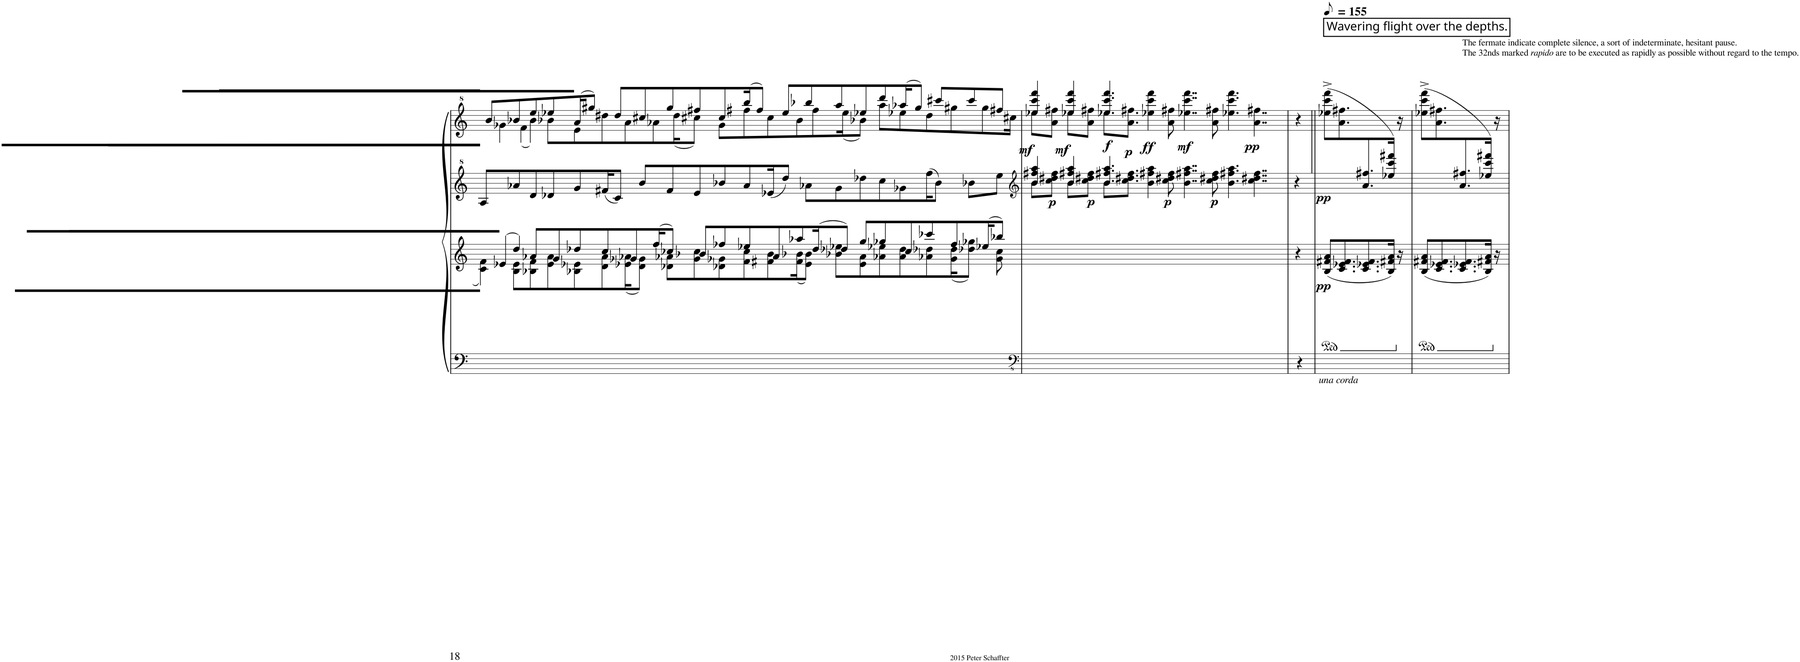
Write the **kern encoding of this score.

**kern	**kern	**kern	**kern	**dynam
*part1	*part1	*part1	*part1	*part1
*staff4	*staff3	*staff2	*staff1	*staff1/2/3/4
*I"Piano	*	*	*	*
*I'Pno.	*	*	*	*
!!LO:PB:g=z
*clefF4	*clefG2	*clefG^2	*clefG^2	*
*k[]	*k[]	*k[]	*k[]	*
*M6/8	*M6/8	*M6/8	*M6/8	*
=116	=116	=116	=116	=116
*	*^	*	*^	*
2.ryy	8c\ 8fn\	16aLL]	8an/L	8bbn/L	16cccKL]	.
.	.	16e-X/J	.	.	8gg-X\	.
.	8Bn\ 8en\L	8ddn/J	8aa-X/	8bb-X/	.	.
.	.	.	.	.	(16ffn\K	.
.	8B-X\ 8fn\	8a-X/L	8ddn/	8eeen/	8bbn\J)	.
.	8en\ 8an\	8gn/	8dd-X/	8eee-X/	8bb-X\L	.
.	8B-X\ 8e-X\	8dd-X/	8ggn/	(16aan/K	8een\	.
.	.	.	.	8ggg#X/J)	.	.
.	8dn\ 8an\	8ccn/	16ff#X/K	.	8ddd#X\	.
.	.	.	[16ccn/J	[16dddn/L	.	.
4ryy	16e-X\ 16a-X\K	8g-X/	16ryy	16ryy	8aan\	.
.	8dn\ 8gn\J	.	8bbn/L	8ccc#X/	.	.
.	.	16ffn/K	.	.	8aa-X\	.
.	8d-X\ 8a-X\L	8cc-X/J	8ffn/	8gggn/	.	.
.	.	.	.	.	(16dddn\K	.
.	8gn\ 8ccn\	8b-X/L	8een/	8fff#X/	8ccc#X\J)	.
.	8d-X\ 8g-X\	8ff-X/	8bb-X/	8cccn/	8ggn\L	.
.	8fn\ 8ccn\	8ee-X/	8aan/	(16bbbn/K	8fff#X\	.
.	.	.	.	8fffn/J)	.	.
.	8f#X\ 8bn\	8an/	16ee-X/K	.	8cccn\	.
.	.	.	8dddn/J	8eeen/L	.	.
.	16fn\ 16b-X\K	8aa-X/	.	.	8bbn\	.
.	8en\ 8bn\J	.	8aa-X\L	8bbb-X/	.	.
.	.	16ddn/K	.	.	8fffn\	.
.	8b-X\ 8ee-X\L	8dd-X/J	8ggn\	8aaan/	.	.
.	.	.	.	.	(16eeen\K	.
.	8en\ 8an\	8ggn/L	8ddd-X\	8eee-X/	8bb-X\J)	.
2ryy	8a-X\ 8ee-X\	8gg-X/	8cccn\	8ddddn/	8aaan\L	.
.	8an\ 8ddn\	8cc/	8gg-X\	(16aaa-X/K	8eee-X\	.
.	.	.	.	8gggn/J)	.	.
.	8a-X\ 8dd-X\	8ccc-X/	16fffn\K	.	8dddn\	.
.	.	.	8bbn\J	8cccc#X/L	.	.
.	16gn\ 16ddn\K	8ffn/	.	.	8ggg#X\	.
.	8dd-X\ 8gg-X\J	.	8bb-X\L	8ccccn/	.	.
8ryy	.	16ee-X/K	.	.	8gggn\	.
.	8gn\ 8ccn\	8bb-X/J	8eeen\J	8fff#X/J	.	.
16ryy	.	.	.	.	16ccc#X\Jk	.
*	*v	*v	*	*	*	*
=117	=117	=117	=117	=117	=117
*clefFv4	*	*clefG2	*	*	*
*	*	*^	*	*	*
!	!	!	!	!	!	!LO:DY:b
2.ryy	2.ryy	4b/ 4ff#X/ 4aa/	8b\L	4eee-X/ 4cccc/ 4ffff/	8eee-\L	mf
!	!	!	!	!	!	!LO:DY:b=2
.	.	.	8cc\ 8dd#X\ 8ffn\J	.	8aa\ 8fff#X\J	p
!	!	!	!	!	!	!LO:DY:b
.	.	16cc/J]	8b\L	16ddd/L]	8eee-\L	mf
.	.	4b/ 4ff#X/ 4aa/	.	4eee-X/ 4cccc/ 4ffff/	.	.
!	!	!	!	!	!	!LO:DY:b=2
.	.	.	8cc\ 8dd#X\ 8ffn\J	.	8aa\ 8fff#X\J	p
!	!	!	!	!	!	!LO:DY:b
.	.	.	8.b\L	.	8.eee-\L	f
.	.	[4b/ [4ff#X/ [4aa/	.	[4eee-X/ [4cccc/ [4ffff/	.	.
!	!	!	!	!	!	!LO:DY:b
.	.	.	[16cc\ [16dd#X\ [16ffn\J	.	[16aa\ [16fff#X\J	p
2.ryy	4ryy	.	8ryy	.	8ryy	.
.	.	16ryy	.	16ryy	.	.
!	!	!	!	!	!	!LO:DY:b
.	.	4b\ 4ff#X\ 4aa\	4ryy	4eee-X\ 4cccc\ 4ffff\	4ryy	ff
!	!	!	!	!	!	!LO:DY:b=2
.	.	8ryy	8cc\ 8dd#X\ 8ffn\	8ryy	8aa\ 8fff#X\	p
!	!	!	!	!	!	!LO:DY:b
.	.	4..b\ 4..ff#X\ 4..aa\	4..ryy	4..eee-X\ 4..cccc\ 4..ffff\	4..ryy	mf
2ryy	.	.	.	.	.	.
!	!	!	!	!	!	!LO:DY:b=2
.	.	8ryy	8cc\ 8dd#X\ 8ff#\	8ryy	8aa\ 8fff#X\	p
.	.	4.b\ 4.ff#X\ 4.aa\	4.ryy	4.eee-X\ 4.cccc\ 4.ffff\	4.ryy	.
2ryy	2ryy	.	.	.	.	.
!	!	!	!	!	!	!LO:DY:b
.	.	4..ryy	4..cc\ 4..dd#X\ 4..ffn\	4..ryy	4..aa\ 4..fff#X\	pp
8ryy	8ryy	.	.	.	.	.
*	*	*v	*v	*	*	*
*	*	*	*v	*v	*
=118	=118	=118	=118	=118
4r	4r	4r	4r	.
2.ryy	2.ryy	8b/] 8ff#/] 8aa/]	8eee-/] 8cccc/] 8ffff/]	.
.	.	8cc\] 8dd#\] 8ff\]J	8aa\] 8fff#\]J	.
.	.	1ryy	1ryy	.
2ryy	2ryy	.	.	.
=119||	=119||	=119||	=119||	=119||
*	*	*	*MM78	*
*	*	*^	*	*
!	!	!	!	!LO:TX:a:t=Wavering flight over the depths.	!
!LO:TX:b:i:t=una corda	!	!	!	!	!
!	!	!	!	!	!LO:DY:b=3
!	!	!	!	!	!LO:DY:n=1:b=2
2ryy	8B/ 8f#X/ 8a/L	16ryy	2ryy	(8eee-X\^ 8cccc\^ 8ffff\^L	pp pp
.	2ryy	.	.	8.aa\ 8.fff#X\	.
.	.	8.a/ 8.ff#X/	.	4ryy	.
2ryy	.	16ee-X/ 16ccc/ 16fff#X/Jk)	8ryy	.	.
.	.	2ryy	.	16r	.
.	8.c/ 8.e-X/ 8.fn/	.	2ryy	2ryy	.
.	8.c/ 8.e-X/ 8.f/	.	.	.	.
8ryy	16B/ 16f#X/ 16a/Jk	.	.	.	.
.	16r	16ryy	.	.	.
=120	=120	=120	=120	=120	=120
2ryy	8B/ 8f#X/ 8a/L	16ryy	2ryy	(8eee-X\^ 8cccc\^ 8ffff\^L	.
.	8.c/ 8.e-X/ 8.fn/	.	.	8.aa\ 8.fff#X\	.
.	8.c/ 8.e-X/ 8.f/	8.a/ 8.ff#X/	.	8.ryy	.
!	!	!	!	!LO:TX:a:t=The fermate indicate complete silence, a sort of indeterminate, hesitant pause.	!
!	!	!	!	!LO:TX:a:t=The 32nds marked	!
!	!	!	!	!LO:TX:a:i:t=rapido	!
!	!	!	!	!LO:TX:a:t=are to be executed as rapidly as possible without regard to the tempo.	!
8ryy	16B/ 16f#X/ 16a/Jk	16ee-X/ 16ccc/ 16fff#X/Jk)	8ryy	16ryy	.
.	16r	16ryy	.	16r	.
*	*	*v	*v	*	*
=	=	=	=	=
*-	*-	*-	*-	*-
